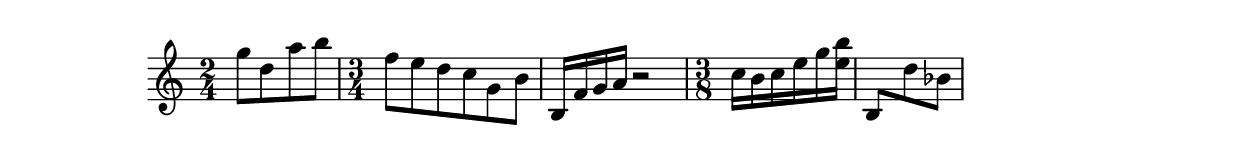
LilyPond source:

\header {
    texidoc = "Beams that are not strictly concave are damped
 according to their concaveness. "
}
\version "2.7.39"
\layout {
    ragged-right = ##t
}

\relative c'' {
    \time 2/4 
    g'=''8[ d a' b]
   \time 3/4
    f=''8[ e d c g b]
    b,16[ f' g a]
    r2
   \time 3/8
    c=''16[ b c e g <e b'>] |
   \stemUp b,8[  \stemDown d'8 bes8]
}
